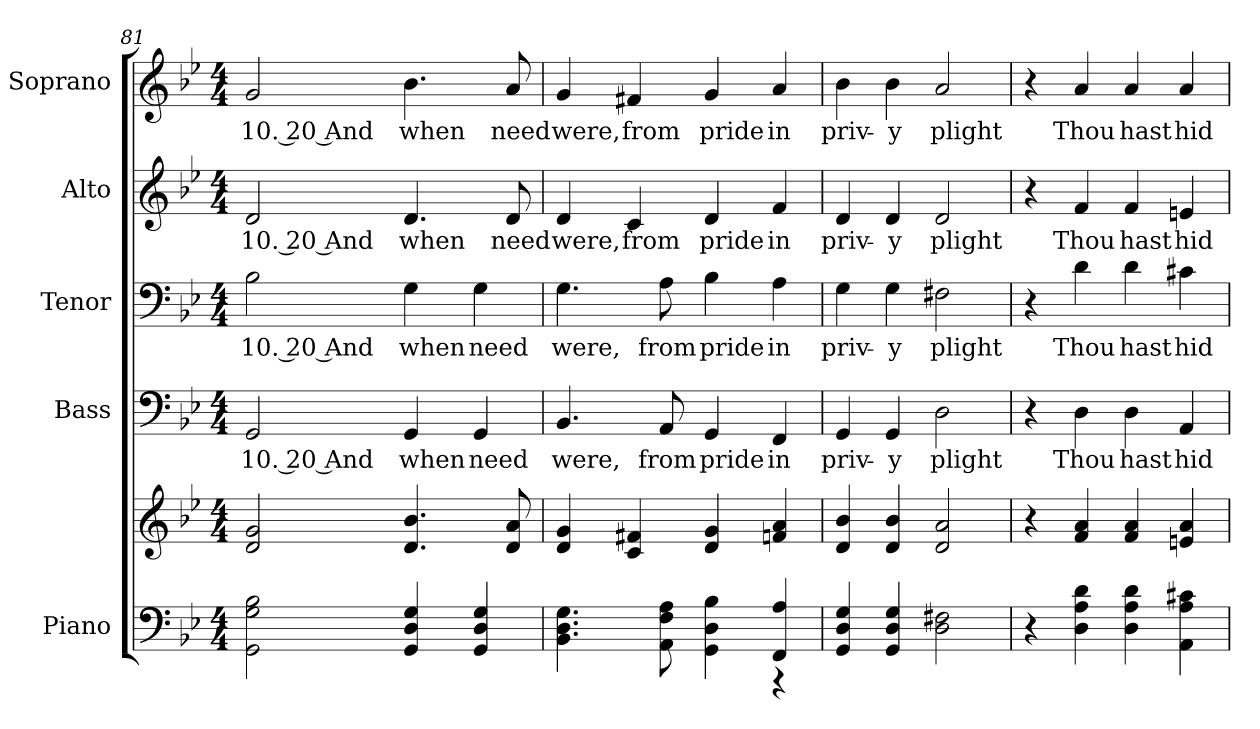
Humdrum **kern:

**kern	**kern	**kern	**text	**kern	**text	**kern	**text	**kern	**text
*part5	*part5	*part4	*part4	*part3	*part3	*part2	*part2	*part1	*part1
*staff6	*staff5	*staff4	*staff4	*staff3	*staff3	*staff2	*staff2	*staff1	*staff1
*I"Piano	*	*I"Bass	*	*I"Tenor	*	*I"Alto	*	*I"Soprano	*
*I'Pno.	*	*I'B.	*	*I'T.	*	*I'A.	*	*I'S.	*
!!LO:PB:g=z
*clefF4	*clefG2	*clefF4	*	*clefF4	*	*clefG2	*	*clefG2	*
*k[b-e-]	*k[b-e-]	*k[b-e-]	*	*k[b-e-]	*	*k[b-e-]	*	*k[b-e-]	*
*B-:	*B-:	*B-:	*	*B-:	*	*B-:	*	*B-:	*
*M4/4	*M4/4	*M4/4	*	*M4/4	*	*M4/4	*	*M4/4	*
=81	=81	=81	=81	=81	=81	=81	=81	=81	=81
!	!	!	!LO:LY:b:color=#000000	!	!	!	!	!	!
!	!	!	!	!	!LO:LY:b:color=#000000	!	!	!	!
!	!	!	!	!	!	!	!LO:LY:b:color=#000000	!	!
!	!	!	!	!	!	!	!	!	!LO:LY:b:color=#000000
2GGi\ 2Gi 2B-i	2di/ 2gi	2GGi/	10. 20 And	2B-i\	10. 20 And	2di/	10. 20 And	2gi/	10. 20 And
!	!	!	!LO:LY:b:color=#000000	!	!	!	!	!	!
!	!	!	!	!	!LO:LY:b:color=#000000	!	!	!	!
!	!	!	!	!	!	!	!LO:LY:b:color=#000000	!	!
!	!	!	!	!	!	!	!	!	!LO:LY:b:color=#000000
4GGi/ 4Di 4Gi	4.di/ 4.b-i	4GGi/	when	4Gi\	when	4.di/	when	4.b-i\	when
!	!	!	!LO:LY:b:color=#000000	!	!	!	!	!	!
!	!	!	!	!	!LO:LY:b:color=#000000	!	!	!	!
4GGi/ 4Di 4Gi	.	4GGi/	need	4Gi\	need	.	.	.	.
!	!	!	!	!	!	!	!LO:LY:b:color=#000000	!	!
!	!	!	!	!	!	!	!	!	!LO:LY:b:color=#000000
.	8di/ 8ai	.	.	.	.	8di/	need	8ai/	need
=82	=82	=82	=82	=82	=82	=82	=82	=82	=82
*^	*	*	*	*	*	*	*	*	*
!	!	!	!	!LO:LY:b:color=#000000	!	!	!	!	!	!
!	!	!	!	!	!	!LO:LY:b:color=#000000	!	!	!	!
!	!	!	!	!	!	!	!	!LO:LY:b:color=#000000	!	!
!	!	!	!	!	!	!	!	!	!	!LO:LY:b:color=#000000
4.BB-i\ 4.Di 4.Gi	2ryy	4di/ 4gi	4.BB-i/	were,	4.Gi\	were,	4di/	were,	4gi/	were,
!	!	!	!	!	!	!	!	!LO:LY:b:color=#000000	!	!
!	!	!	!	!	!	!	!	!	!	!LO:LY:b:color=#000000
.	.	4ci/ 4f#Xi	.	.	.	.	4ci/	from	4f#Xi/	from
!	!	!	!	!LO:LY:b:color=#000000	!	!	!	!	!	!
!	!	!	!	!	!	!LO:LY:b:color=#000000	!	!	!	!
8AAi\ 8Fi 8Ai	.	.	8AAi/	from	8Ai\	from	.	.	.	.
!	!	!	!	!LO:LY:b:color=#000000	!	!	!	!	!	!
!	!	!	!	!	!	!LO:LY:b:color=#000000	!	!	!	!
!	!	!	!	!	!	!	!	!LO:LY:b:color=#000000	!	!
!	!	!	!	!	!	!	!	!	!	!LO:LY:b:color=#000000
4GGi\ 4Di 4B-i	4ryy	4di/ 4gi	4GGi/	pride	4B-i\	pride	4di/	pride	4gi/	pride
!	!	!	!	!LO:LY:b:color=#000000	!	!	!	!	!	!
!	!	!	!	!	!	!LO:LY:b:color=#000000	!	!	!	!
!	!	!	!	!	!	!	!	!LO:LY:b:color=#000000	!	!
!	!	!	!	!	!	!	!	!	!	!LO:LY:b:color=#000000
4FFi/ 4Ai	4r	4fni/ 4ai	4FFi/	in	4Ai\	in	4fi/	in	4ai/	in
=83	=83	=83	=83	=83	=83	=83	=83	=83	=83	=83
!	!	!	!	!LO:LY:b:color=#000000	!	!	!	!	!	!
!	!	!	!	!	!	!LO:LY:b:color=#000000	!	!	!	!
!	!	!	!	!	!	!	!	!LO:LY:b:color=#000000	!	!
!	!	!	!	!	!	!	!	!	!	!LO:LY:b:color=#000000
4GGi/ 4Di 4Gi	2ryy	4di/ 4b-i	4GGi/	priv-	4Gi\	priv-	4di/	priv-	4b-i\	priv-
!	!	!	!	!LO:LY:b:color=#000000	!	!	!	!	!	!
!	!	!	!	!	!	!LO:LY:b:color=#000000	!	!	!	!
!	!	!	!	!	!	!	!	!LO:LY:b:color=#000000	!	!
!	!	!	!	!	!	!	!	!	!	!LO:LY:b:color=#000000
4GGi/ 4Di 4Gi	.	4di/ 4b-i	4GGi/	-y	4Gi\	-y	4di/	-y	4b-i\	-y
!	!	!	!	!LO:LY:b:color=#000000	!	!	!	!	!	!
!	!	!	!	!	!	!LO:LY:b:color=#000000	!	!	!	!
!	!	!	!	!	!	!	!	!LO:LY:b:color=#000000	!	!
!	!	!	!	!	!	!	!	!	!	!LO:LY:b:color=#000000
2Di\ 2F#Xi	2ryy	2di/ 2ai	2Di\	plight	2F#Xi\	plight	2di/	plight	2ai/	plight
*v	*v	*	*	*	*	*	*	*	*	*
=84	=84	=84	=84	=84	=84	=84	=84	=84	=84
4r	4r	4r	.	4r	.	4r	.	4r	.
!	!	!	!LO:LY:b:color=#000000	!	!	!	!	!	!
!	!	!	!	!	!LO:LY:b:color=#000000	!	!	!	!
!	!	!	!	!	!	!	!LO:LY:b:color=#000000	!	!
!	!	!	!	!	!	!	!	!	!LO:LY:b:color=#000000
4Di\ 4Ai 4di	4fi/ 4ai	4Di\	Thou	4di\	Thou	4fi/	Thou	4ai/	Thou
!	!	!	!LO:LY:b:color=#000000	!	!	!	!	!	!
!	!	!	!	!	!LO:LY:b:color=#000000	!	!	!	!
!	!	!	!	!	!	!	!LO:LY:b:color=#000000	!	!
!	!	!	!	!	!	!	!	!	!LO:LY:b:color=#000000
4Di\ 4Ai 4di	4fi/ 4ai	4Di\	hast	4di\	hast	4fi/	hast	4ai/	hast
!	!	!	!LO:LY:b:color=#000000	!	!	!	!	!	!
!	!	!	!	!	!LO:LY:b:color=#000000	!	!	!	!
!	!	!	!	!	!	!	!LO:LY:b:color=#000000	!	!
!	!	!	!	!	!	!	!	!	!LO:LY:b:color=#000000
4AAi\ 4Ai 4c#Xi	4eni/ 4ai	4AAi/	hid	4c#Xi\	hid	4eni/	hid	4ai/	hid
=	=	=	=	=	=	=	=	=	=
*-	*-	*-	*-	*-	*-	*-	*-	*-	*-
